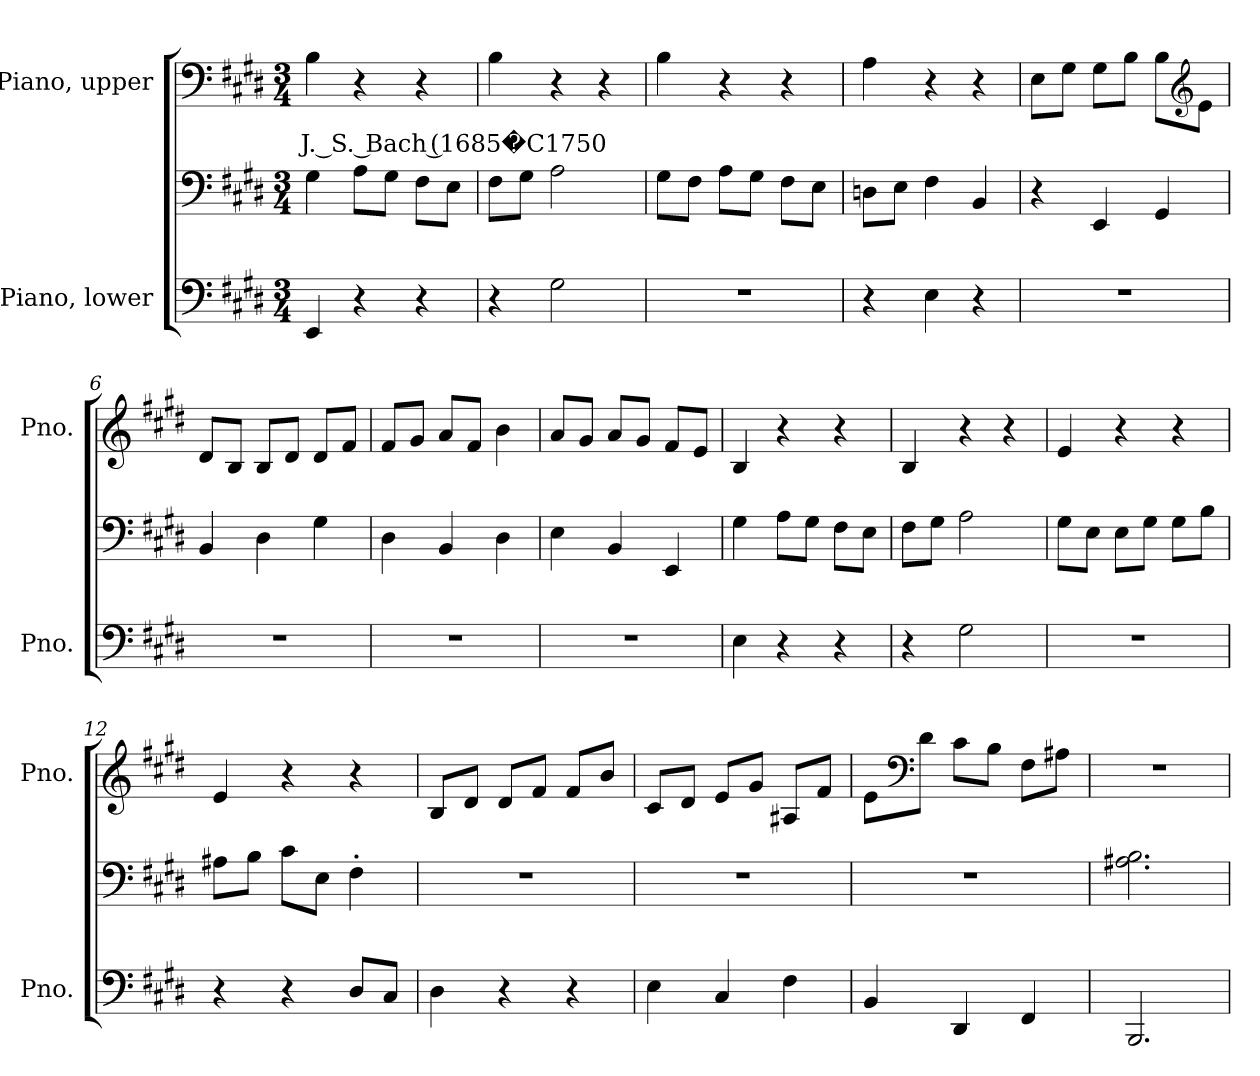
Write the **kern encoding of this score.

**kern	**kern	**kern	**text
*part2	*part2	*part1	*part1
*staff3	*staff2	*staff1	*staff1
*I"Piano, lower	*	*I"Piano, upper	*
*I'Pno.	*	*I'Pno.	*
*clefF4	*clefF4	*clefF4	*
*k[f#c#g#d#]	*k[f#c#g#d#]	*k[f#c#g#d#]	*
*M3/4	*M3/4	*M3/4	*
*MM60	*MM60	*MM60	*
=1	=1	=1	=1
!	!	!	!LO:LY:b
4EE/	4G#\	4B\	J. S. Bach (1685�C1750
4r	8A\L	4r	.
.	8G#\J	.	.
4r	8F#\L	4r	.
.	8E\J	.	.
=2	=2	=2	=2
4r	8F#\L	4B\	.
.	8G#\J	.	.
2G#\	2A\	4r	.
.	.	4r	.
=3	=3	=3	=3
2.r	8G#\L	4B\	.
.	8F#\J	.	.
.	8A\L	4r	.
.	8G#\J	.	.
.	8F#\L	4r	.
.	8E\J	.	.
=4	=4	=4	=4
4r	8Dn\L	4A\	.
.	8E\J	.	.
4E\	4F#\	4r	.
4r	4BB/	4r	.
!!LO:LB:g=z
=5	=5	=5	=5
2.r	4r	8E\L	.
.	.	8G#\J	.
.	4EE/	8G#\L	.
.	.	8B\J	.
.	4GG#/	8B\L	.
*	*	*clefG2	*
.	.	8e\J	.
=6	=6	=6	=6
2.r	4BB/	8d#/L	.
.	.	8B/J	.
.	4D#\	8B/L	.
.	.	8d#/J	.
.	4G#\	8d#/L	.
.	.	8f#/J	.
=7	=7	=7	=7
2.r	4D#\	8f#/L	.
.	.	8g#/J	.
.	4BB/	8a/L	.
.	.	8f#/J	.
.	4D#\	4b\	.
=8	=8	=8	=8
2.r	4E\	8a/L	.
.	.	8g#/J	.
.	4BB/	8a/L	.
.	.	8g#/J	.
.	4EE/	8f#/L	.
.	.	8e/J	.
=9	=9	=9	=9
4E\	4G#\	4B/	.
4r	8A\L	4r	.
.	8G#\J	.	.
4r	8F#\L	4r	.
.	8E\J	.	.
=10	=10	=10	=10
4r	8F#\L	4B/	.
.	8G#\J	.	.
2G#\	2A\	4r	.
.	.	4r	.
!!LO:LB:g=z
=11	=11	=11	=11
2.r	8G#\L	4e/	.
.	8E\J	.	.
.	8E\L	4r	.
.	8G#\J	.	.
.	8G#\L	4r	.
.	8B\J	.	.
=12	=12	=12	=12
4r	8A#X\L	4e/	.
.	8B\J	.	.
4r	8c#\L	4r	.
.	8E\J	.	.
8D#/L	4F#'\	4r	.
8C#/J	.	.	.
=13	=13	=13	=13
4D#\	2.r	8B/L	.
.	.	8d#/J	.
4r	.	8d#/L	.
.	.	8f#/J	.
4r	.	8f#/L	.
.	.	8b/J	.
=14	=14	=14	=14
4E\	2.r	8c#/L	.
.	.	8d#/J	.
4C#/	.	8e/L	.
.	.	8g#/J	.
4F#\	.	8A#X/L	.
.	.	8f#/J	.
=15	=15	=15	=15
4BB/	2.r	8e\L	.
*	*	*clefF4	*
.	.	8d#\J	.
4DD#/	.	8c#\L	.
.	.	8B\J	.
4FF#/	.	8F#\L	.
.	.	8A#X\J	.
=16	=16	=16	=16
2.BBB/	2.A#X\ 2.B\	2.r	.
=	=	=	=
*-	*-	*-	*-
